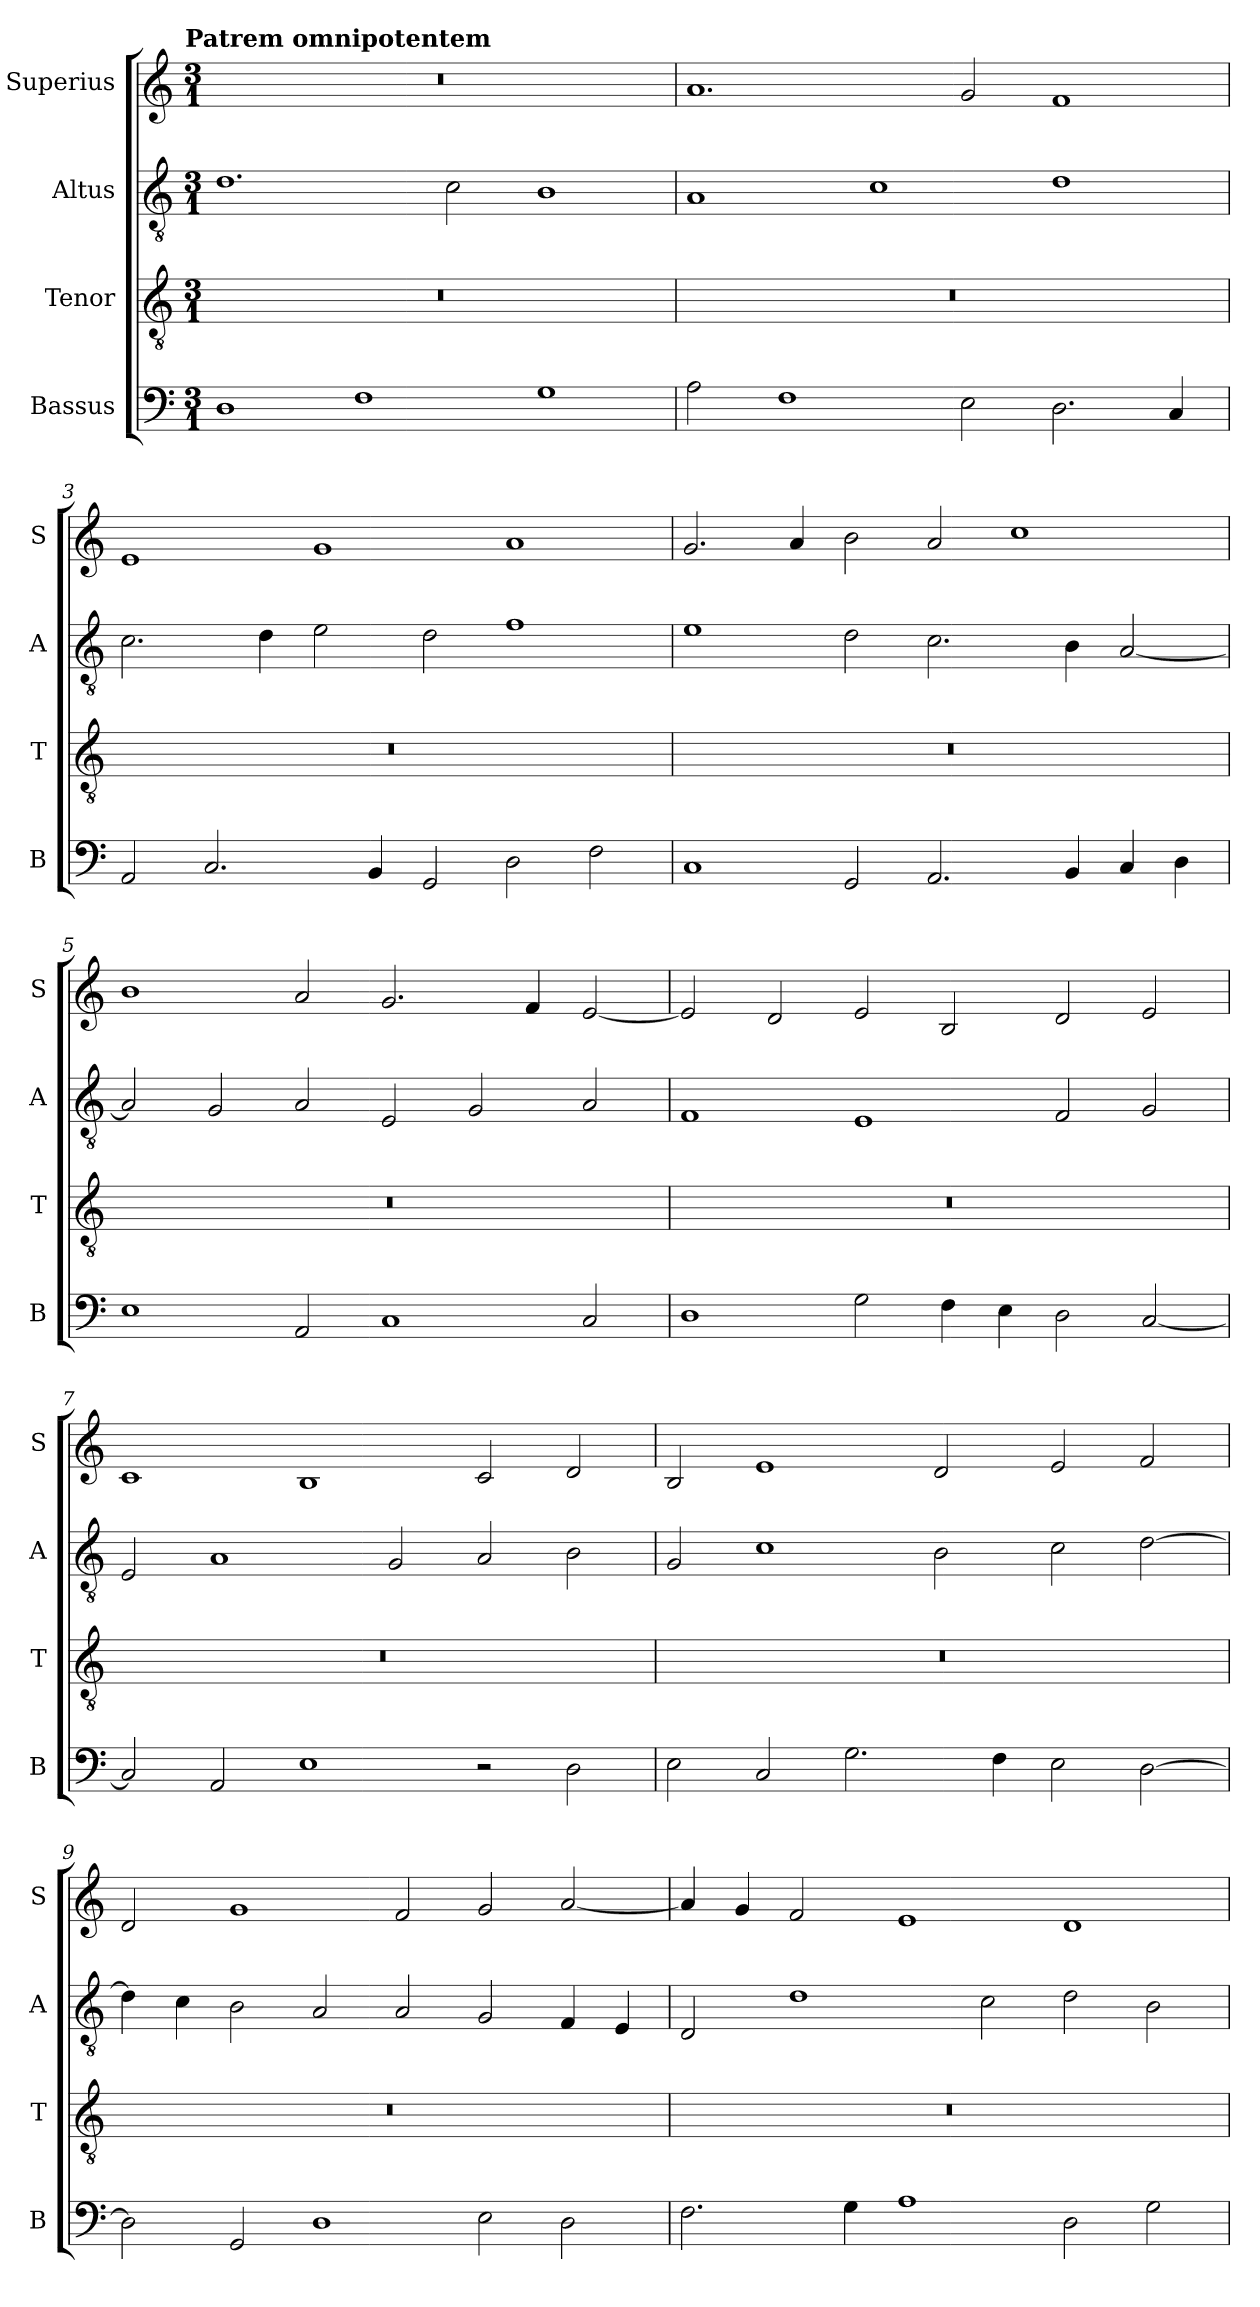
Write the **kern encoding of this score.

**kern	**kern	**kern	**kern
*part4	*part3	*part2	*part1
*staff4	*staff3	*staff2	*staff1
*I"Bassus	*I"Tenor	*I"Altus	*I"Superius
*I'B	*I'T	*I'A	*I'S
*clefF4	*clefGv2	*clefGv2	*clefG2
*k[]	*k[]	*k[]	*k[]
!!LO:TX:omd:t=Patrem omnipotentem
*M3/1	*M3/1	*M3/1	*M3/1
=1	=1	=1	=1
1D	0.r	1.d	0.r
1F	.	.	.
.	.	2c\	.
1G	.	1B	.
=2	=2	=2	=2
2A\	0.r	1A	1.a
1F	.	.	.
.	.	1c	.
2E\	.	.	2g/
2.D\	.	1d	1f
4C/	.	.	.
=3	=3	=3	=3
2AA/	0.r	2.c\	1e
2.C/	.	.	.
.	.	4d\	.
.	.	2e\	1g
4BB/	.	.	.
2GG/	.	2d\	.
2D\	.	1f	1a
2F\	.	.	.
=4	=4	=4	=4
1C	0.r	1e	2.g/
.	.	.	4a/
2GG/	.	2d\	2b\
2.AA/	.	2.c\	2a/
.	.	.	1cc
4BB/	.	4B\	.
4C/	.	[2A/	.
4D\	.	.	.
=5	=5	=5	=5
1E	0.r	2A/]	1b
.	.	2G/	.
2AA/	.	2A/	2a/
1C	.	2E/	2.g/
.	.	2G/	.
.	.	.	4f/
2C/	.	2A/	[2e/
=6	=6	=6	=6
1D	0.r	1F	2e/]
.	.	.	2d/
2G\	.	1E	2e/
4F\	.	.	2B/
4E\	.	.	.
2D\	.	2F/	2d/
[2C/	.	2G/	2e/
=7	=7	=7	=7
2C/]	0.r	2E/	1c
2AA/	.	1A	.
1E	.	.	1B
.	.	2G/	.
2r	.	2A/	2c/
2D\	.	2B\	2d/
=8	=8	=8	=8
2E\	0.r	2G/	2B/
2C/	.	1c	1e
2.G\	.	.	.
.	.	2B\	2d/
4F\	.	.	.
2E\	.	2c\	2e/
[2D\	.	[2d\	2f/
=9	=9	=9	=9
2D\]	0.r	4d\]	2d/
.	.	4c\	.
2GG/	.	2B\	1g
1D	.	2A/	.
.	.	2A/	2f/
2E\	.	2G/	2g/
2D\	.	4F/	[2a/
.	.	4E/	.
=10	=10	=10	=10
2.F\	0.r	2D/	4a/]
.	.	.	4g/
.	.	1d	2f/
4G\	.	.	.
1A	.	.	1e
.	.	2c\	.
2D\	.	2d\	1d
2G\	.	2B\	.
=	=	=	=
*-	*-	*-	*-
